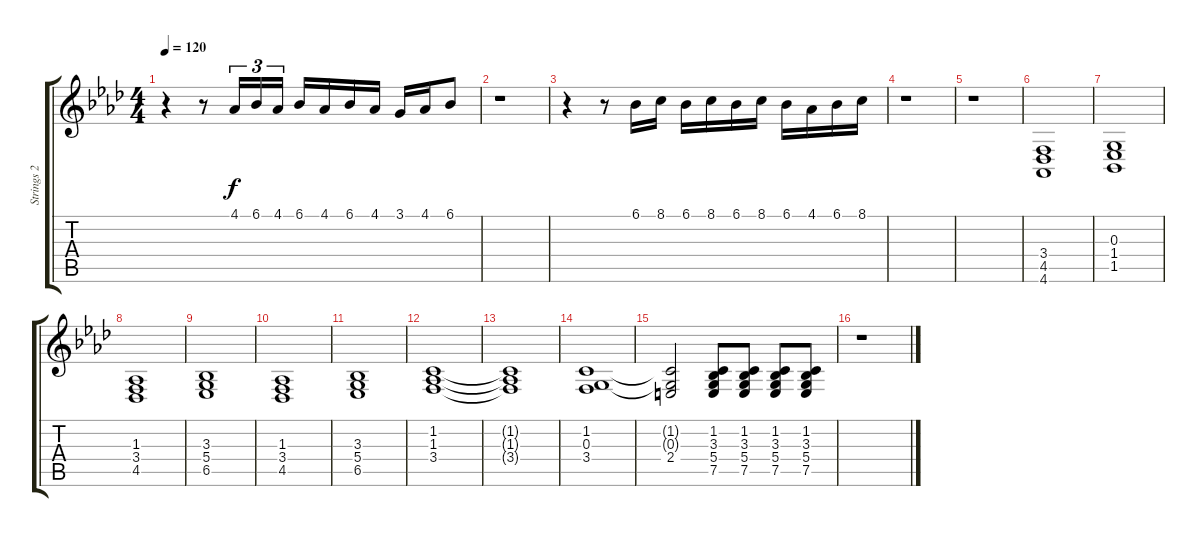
\track ("Strings 2" "Strings 2") {instrument stringensemble1}
\staff {score tabs}
\tuning (E4 B3 G3 D3 A2 E2) {hide}
\ts (4 4)
\tempo 120
\clef g2
\ks ab
r.4{dy f} r.8 4.1.16{tu (3 2)} 6.1.16{tu (3 2)} 4.1.16{tu (3 2)} 6.1.16 4.1.16 6.1.16 4.1.16 3.1.16 4.1.16 6.1.8 |
r.1 |
r.4 r.8 6.1.16 8.1.16 6.1.16 8.1.16 6.1.16 8.1.16 6.1.16 4.1.16 6.1.16 8.1.16 |
r.1 |
r.1 |
(3.4 4.5 4.6).1 |
(0.3 1.4 1.5).1 |
(1.3 3.4 4.5).1 |
(3.3 5.4 6.5).1 |
(1.3 3.4 4.5).1 |
(3.3 5.4 6.5).1 |
(1.2 1.3 3.4).1 |
(1.2{t} 1.3{t} 3.4{t}).1 |
(1.2 0.3 3.4).1 |
(1.2{t} 0.3{t} 2.4).2 (1.2 3.3 5.4 7.5).8 (1.2 3.3 5.4 7.5).8 (1.2 3.3 5.4 7.5).8 (1.2 3.3 5.4 7.5).8 |
r.1
